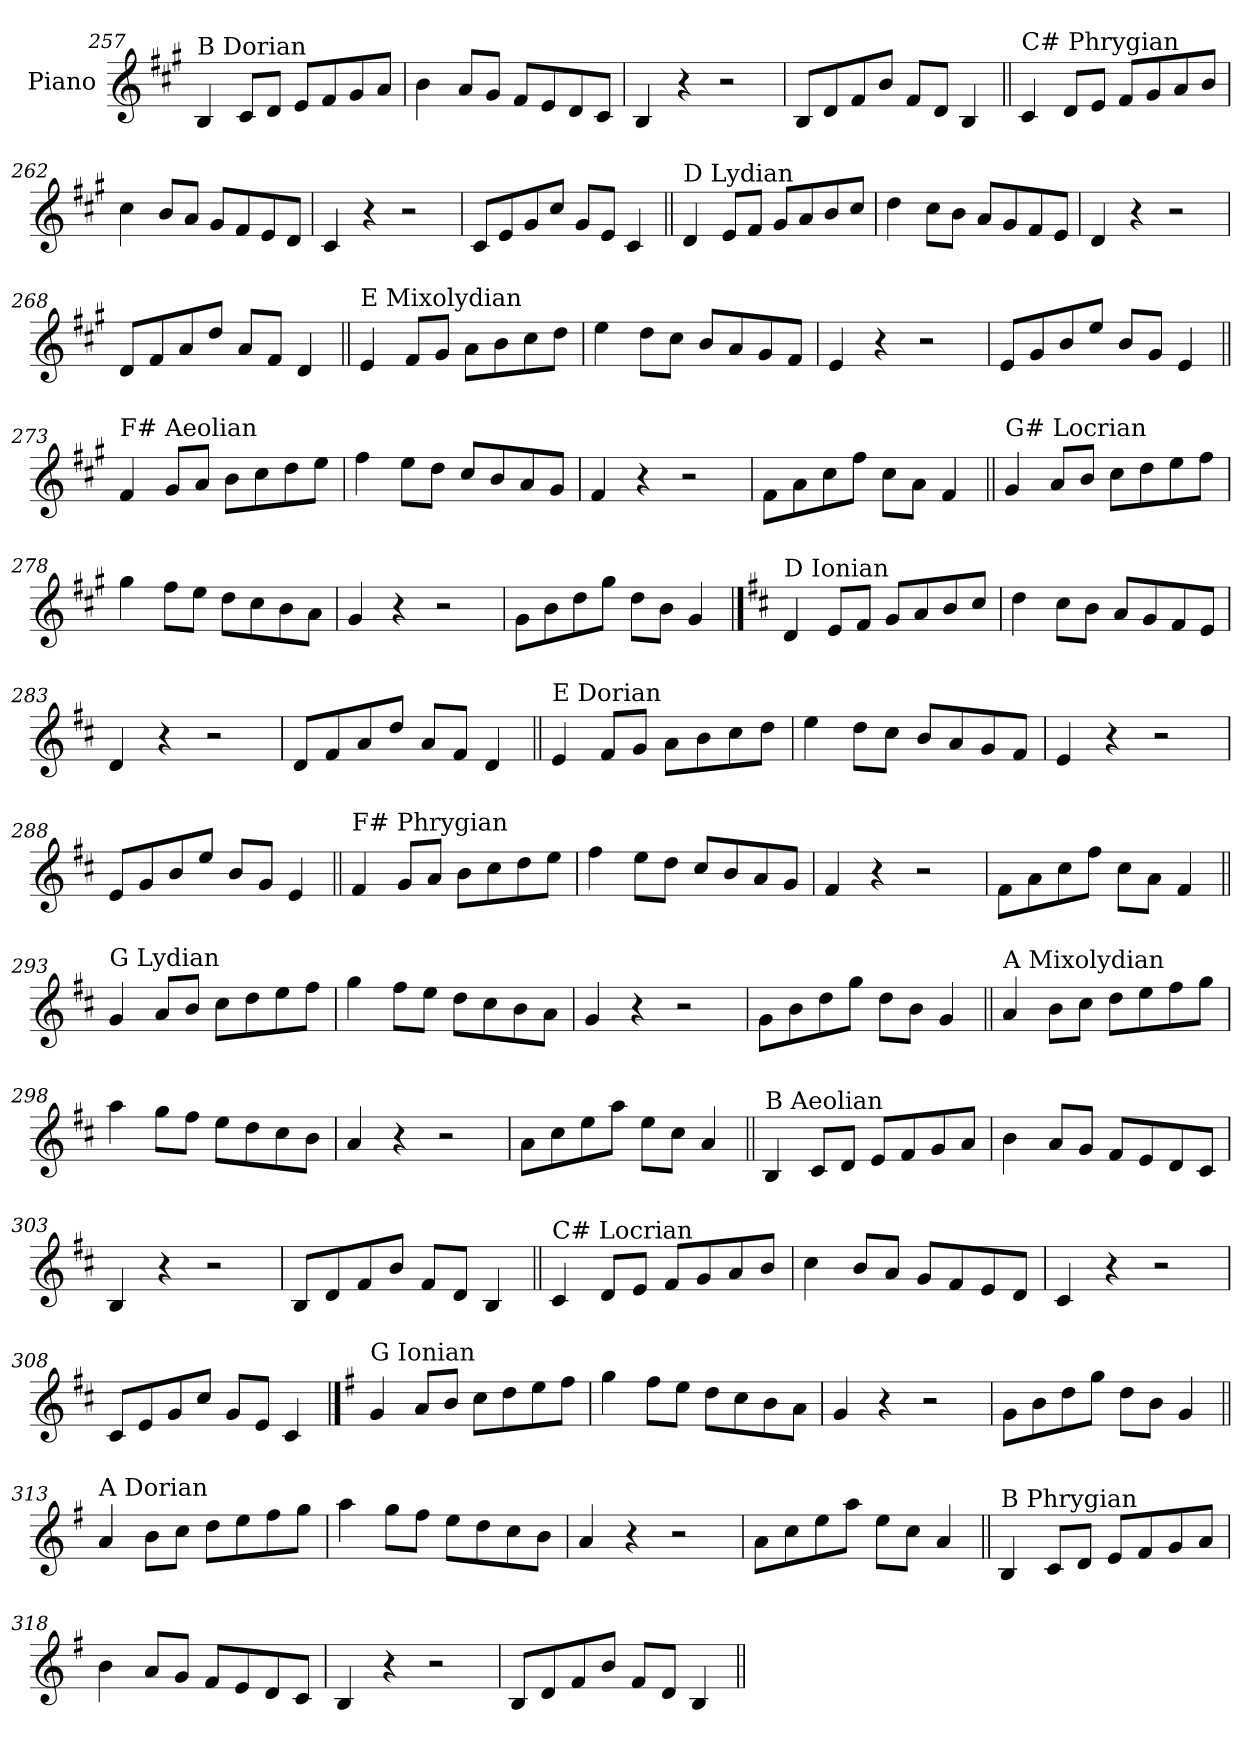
**kern
*part1
*staff1
*I"Piano
*I'Pno.
!!LO:LB:g=z
*clefG2
*k[f#c#g#]
=257
!LO:TX:a:t=B Dorian
4B/
8c#/L
8d/J
8e/L
8f#/
8g#/
8a/J
=258
4b\
8a/L
8g#/J
8f#/L
8e/
8d/
8c#/J
=259
4B/
4r
2r
=260
8B/L
8d/
8f#/
8b/J
8f#/L
8d/J
4B/
!!LO:LB:g=z
=261||
!LO:TX:a:t=C# Phrygian
4c#/
8d/L
8e/J
8f#/L
8g#/
8a/
8b/J
=262
4cc#\
8b/L
8a/J
8g#/L
8f#/
8e/
8d/J
=263
4c#/
4r
2r
=264
8c#/L
8e/
8g#/
8cc#/J
8g#/L
8e/J
4c#/
!!LO:LB:g=z
=265||
!LO:TX:a:t=D Lydian
4d/
8e/L
8f#/J
8g#/L
8a/
8b/
8cc#/J
=266
4dd\
8cc#\L
8b\J
8a/L
8g#/
8f#/
8e/J
=267
4d/
4r
2r
=268
8d/L
8f#/
8a/
8dd/J
8a/L
8f#/J
4d/
!!LO:LB:g=z
=269||
!LO:TX:a:t=E Mixolydian
4e/
8f#/L
8g#/J
8a\L
8b\
8cc#\
8dd\J
=270
4ee\
8dd\L
8cc#\J
8b/L
8a/
8g#/
8f#/J
=271
4e/
4r
2r
=272
8e/L
8g#/
8b/
8ee/J
8b/L
8g#/J
4e/
!!LO:LB:g=z
=273||
!LO:TX:a:t=F# Aeolian
4f#/
8g#/L
8a/J
8b\L
8cc#\
8dd\
8ee\J
=274
4ff#\
8ee\L
8dd\J
8cc#/L
8b/
8a/
8g#/J
=275
4f#/
4r
2r
=276
8f#\L
8a\
8cc#\
8ff#\J
8cc#\L
8a\J
4f#/
!!LO:LB:g=z
=277||
!LO:TX:a:t=G# Locrian
4g#/
8a/L
8b/J
8cc#\L
8dd\
8ee\
8ff#\J
=278
4gg#\
8ff#\L
8ee\J
8dd\L
8cc#\
8b\
8a\J
=279
4g#/
4r
2r
=280
8g#\L
8b\
8dd\
8gg#\J
8dd\L
8b\J
4g#/
!!LO:PB:g=z
==281
*k[f#c#]
!LO:TX:a:t=D Ionian
4d/
8e/L
8f#/J
8g/L
8a/
8b/
8cc#/J
=282
4dd\
8cc#\L
8b\J
8a/L
8g/
8f#/
8e/J
=283
4d/
4r
2r
=284
8d/L
8f#/
8a/
8dd/J
8a/L
8f#/J
4d/
!!LO:LB:g=z
=285||
!LO:TX:a:t=E Dorian
4e/
8f#/L
8g/J
8a\L
8b\
8cc#\
8dd\J
=286
4ee\
8dd\L
8cc#\J
8b/L
8a/
8g/
8f#/J
=287
4e/
4r
2r
=288
8e/L
8g/
8b/
8ee/J
8b/L
8g/J
4e/
!!LO:LB:g=z
=289||
!LO:TX:a:t=F# Phrygian
4f#/
8g/L
8a/J
8b\L
8cc#\
8dd\
8ee\J
=290
4ff#\
8ee\L
8dd\J
8cc#/L
8b/
8a/
8g/J
=291
4f#/
4r
2r
=292
8f#\L
8a\
8cc#\
8ff#\J
8cc#\L
8a\J
4f#/
!!LO:LB:g=z
=293||
!LO:TX:a:t=G Lydian
4g/
8a/L
8b/J
8cc#\L
8dd\
8ee\
8ff#\J
=294
4gg\
8ff#\L
8ee\J
8dd\L
8cc#\
8b\
8a\J
=295
4g/
4r
2r
=296
8g\L
8b\
8dd\
8gg\J
8dd\L
8b\J
4g/
!!LO:LB:g=z
=297||
!LO:TX:a:t=A Mixolydian
4a/
8b\L
8cc#\J
8dd\L
8ee\
8ff#\
8gg\J
=298
4aa\
8gg\L
8ff#\J
8ee\L
8dd\
8cc#\
8b\J
=299
4a/
4r
2r
=300
8a\L
8cc#\
8ee\
8aa\J
8ee\L
8cc#\J
4a/
!!LO:LB:g=z
=301||
!LO:TX:a:t=B Aeolian
4B/
8c#/L
8d/J
8e/L
8f#/
8g/
8a/J
=302
4b\
8a/L
8g/J
8f#/L
8e/
8d/
8c#/J
=303
4B/
4r
2r
=304
8B/L
8d/
8f#/
8b/J
8f#/L
8d/J
4B/
!!LO:LB:g=z
=305||
!LO:TX:a:t=C# Locrian
4c#/
8d/L
8e/J
8f#/L
8g/
8a/
8b/J
=306
4cc#\
8b/L
8a/J
8g/L
8f#/
8e/
8d/J
=307
4c#/
4r
2r
=308
8c#/L
8e/
8g/
8cc#/J
8g/L
8e/J
4c#/
!!LO:PB:g=z
==309
*k[f#]
!LO:TX:a:t=G Ionian
4g/
8a/L
8b/J
8cc\L
8dd\
8ee\
8ff#\J
=310
4gg\
8ff#\L
8ee\J
8dd\L
8cc\
8b\
8a\J
=311
4g/
4r
2r
=312
8g\L
8b\
8dd\
8gg\J
8dd\L
8b\J
4g/
!!LO:LB:g=z
=313||
!LO:TX:a:t=A Dorian
4a/
8b\L
8cc\J
8dd\L
8ee\
8ff#\
8gg\J
=314
4aa\
8gg\L
8ff#\J
8ee\L
8dd\
8cc\
8b\J
=315
4a/
4r
2r
=316
8a\L
8cc\
8ee\
8aa\J
8ee\L
8cc\J
4a/
!!LO:LB:g=z
=317||
!LO:TX:a:t=B Phrygian
4B/
8c/L
8d/J
8e/L
8f#/
8g/
8a/J
=318
4b\
8a/L
8g/J
8f#/L
8e/
8d/
8c/J
=319
4B/
4r
2r
=320
8B/L
8d/
8f#/
8b/J
8f#/L
8d/J
4B/
=||
*-
